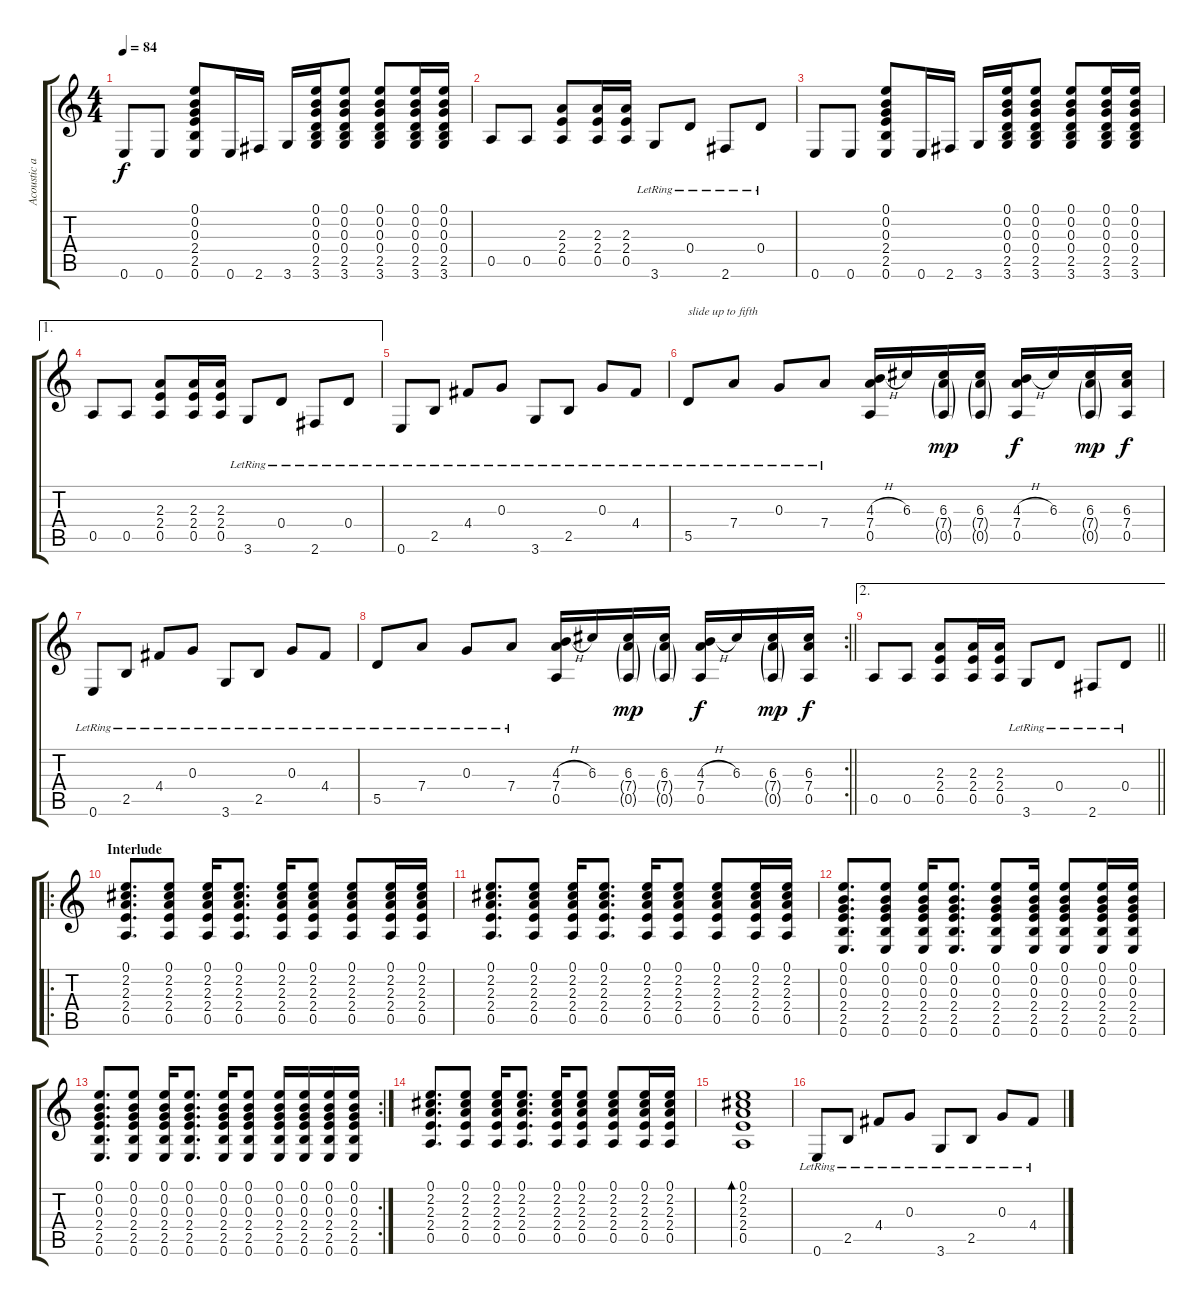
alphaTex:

\track ("Acoustic and Rhythm" "Acoustic a") {instrument acousticguitarsteel}
\staff {score tabs}
\tuning (E4 B3 G3 D3 A2 E2) {hide}
\ts (4 4)
\tempo 84
\clef g2
\ks c
0.6.8{dy f} 0.6.8 (0.1 0.2 0.3 2.4 2.5 0.6).8 0.6.16 2.6.16 3.6.16 (0.1 0.2 0.3 0.4 2.5 3.6).16 (0.1 0.2 0.3 0.4 2.5 3.6).8 (0.1 0.2 0.3 0.4 2.5 3.6).8 (0.1 0.2 0.3 0.4 2.5 3.6).16 (0.1 0.2 0.3 0.4 2.5 3.6).16 |
0.5.8 0.5.8 (2.3 2.4 0.5).8 (2.3 2.4 0.5).16 (2.3 2.4 0.5).16 3.6{lr}.8 0.4{lr}.8 2.6{lr}.8 0.4{lr}.8 |
0.6.8 0.6.8 (0.1 0.2 0.3 2.4 2.5 0.6).8 0.6.16 2.6.16 3.6.16 (0.1 0.2 0.3 0.4 2.5 3.6).16 (0.1 0.2 0.3 0.4 2.5 3.6).8 (0.1 0.2 0.3 0.4 2.5 3.6).8 (0.1 0.2 0.3 0.4 2.5 3.6).16 (0.1 0.2 0.3 0.4 2.5 3.6).16 |
\ae 1
0.5.8 0.5.8 (2.3 2.4 0.5).8 (2.3 2.4 0.5).16 (2.3 2.4 0.5).16 3.6{lr}.8 0.4{lr}.8 2.6{lr}.8 0.4{lr}.8 |
0.6{lr}.8 2.5{lr}.8 4.4{lr}.8 0.3{lr}.8 3.6{lr}.8 2.5{lr}.8 0.3{lr}.8 4.4{lr}.8 |
5.5{lr}.8{txt "slide up to fifth"} 7.4{lr}.8 0.3{lr}.8 7.4{lr}.8 (4.3{h} 7.4 0.5).16 6.3.16 (6.3 7.4{g} 0.5{g}).16{dy mp} (6.3 7.4{g} 0.5{g}).16 (4.3{h} 7.4 0.5).16{dy f} 6.3.16 (6.3 7.4{g} 0.5{g}).16{dy mp} (6.3 7.4 0.5).16{dy f} |
0.6{lr}.8 2.5{lr}.8 4.4{lr}.8 0.3{lr}.8 3.6{lr}.8 2.5{lr}.8 0.3{lr}.8 4.4{lr}.8 |
\rc 2
\barLineRight lightlight
5.5{lr}.8 7.4{lr}.8 0.3{lr}.8 7.4{lr}.8 (4.3{h} 7.4 0.5).16 6.3.16 (6.3 7.4{g} 0.5{g}).16{dy mp} (6.3 7.4{g} 0.5{g}).16 (4.3{h} 7.4 0.5).16{dy f} 6.3.16 (6.3 7.4{g} 0.5{g}).16{dy mp} (6.3 7.4 0.5).16{dy f} |
\ae 2
\barLineRight lightlight
0.5.8 0.5.8 (2.3 2.4 0.5).8 (2.3 2.4 0.5).16 (2.3 2.4 0.5).16 3.6{lr}.8 0.4{lr}.8 2.6{lr}.8 0.4{lr}.8 |
\ro
\section ("" "Interlude")
(0.1 2.2 2.3 2.4 0.5).8{d} (0.1 2.2 2.3 2.4 0.5).8 (0.1 2.2 2.3 2.4 0.5).16 (0.1 2.2 2.3 2.4 0.5).8{d} (0.1 2.2 2.3 2.4 0.5).16 (0.1 2.2 2.3 2.4 0.5).8 (0.1 2.2 2.3 2.4 0.5).8 (0.1 2.2 2.3 2.4 0.5).16 (0.1 2.2 2.3 2.4 0.5).16 |
(0.1 2.2 2.3 2.4 0.5).8{d} (0.1 2.2 2.3 2.4 0.5).8 (0.1 2.2 2.3 2.4 0.5).16 (0.1 2.2 2.3 2.4 0.5).8{d} (0.1 2.2 2.3 2.4 0.5).16 (0.1 2.2 2.3 2.4 0.5).8 (0.1 2.2 2.3 2.4 0.5).8 (0.1 2.2 2.3 2.4 0.5).16 (0.1 2.2 2.3 2.4 0.5).16 |
(0.1 0.2 0.3 2.4 2.5 0.6).8{d} (0.1 0.2 0.3 2.4 2.5 0.6).8 (0.1 0.2 0.3 2.4 2.5 0.6).16 (0.1 0.2 0.3 2.4 2.5 0.6).8{d} (0.1 0.2 0.3 2.4 2.5 0.6).8 (0.1 0.2 0.3 2.4 2.5 0.6).16 (0.1 0.2 0.3 2.4 2.5 0.6).8 (0.1 0.2 0.3 2.4 2.5 0.6).16 (0.1 0.2 0.3 2.4 2.5 0.6).16 |
\rc 2
(0.1 0.2 0.3 2.4 2.5 0.6).8{d} (0.1 0.2 0.3 2.4 2.5 0.6).8 (0.1 0.2 0.3 2.4 2.5 0.6).16 (0.1 0.2 0.3 2.4 2.5 0.6).8{d} (0.1 0.2 0.3 2.4 2.5 0.6).16 (0.1 0.2 0.3 2.4 2.5 0.6).8 (0.1 0.2 0.3 2.4 2.5 0.6).16 (0.1 0.2 0.3 2.4 2.5 0.6).16 (0.1 0.2 0.3 2.4 2.5 0.6).16 (0.1 0.2 0.3 2.4 2.5 0.6).16 |
(0.1 2.2 2.3 2.4 0.5).8{d} (0.1 2.2 2.3 2.4 0.5).8 (0.1 2.2 2.3 2.4 0.5).16 (0.1 2.2 2.3 2.4 0.5).8{d} (0.1 2.2 2.3 2.4 0.5).16 (0.1 2.2 2.3 2.4 0.5).8 (0.1 2.2 2.3 2.4 0.5).8 (0.1 2.2 2.3 2.4 0.5).16 (0.1 2.2 2.3 2.4 0.5).16 |
(0.1 2.2 2.3 2.4 0.5).1{bd 120} |
0.6{lr}.8 2.5{lr}.8 4.4{lr}.8 0.3{lr}.8 3.6{lr}.8 2.5{lr}.8 0.3{lr}.8 4.4{lr}.8
